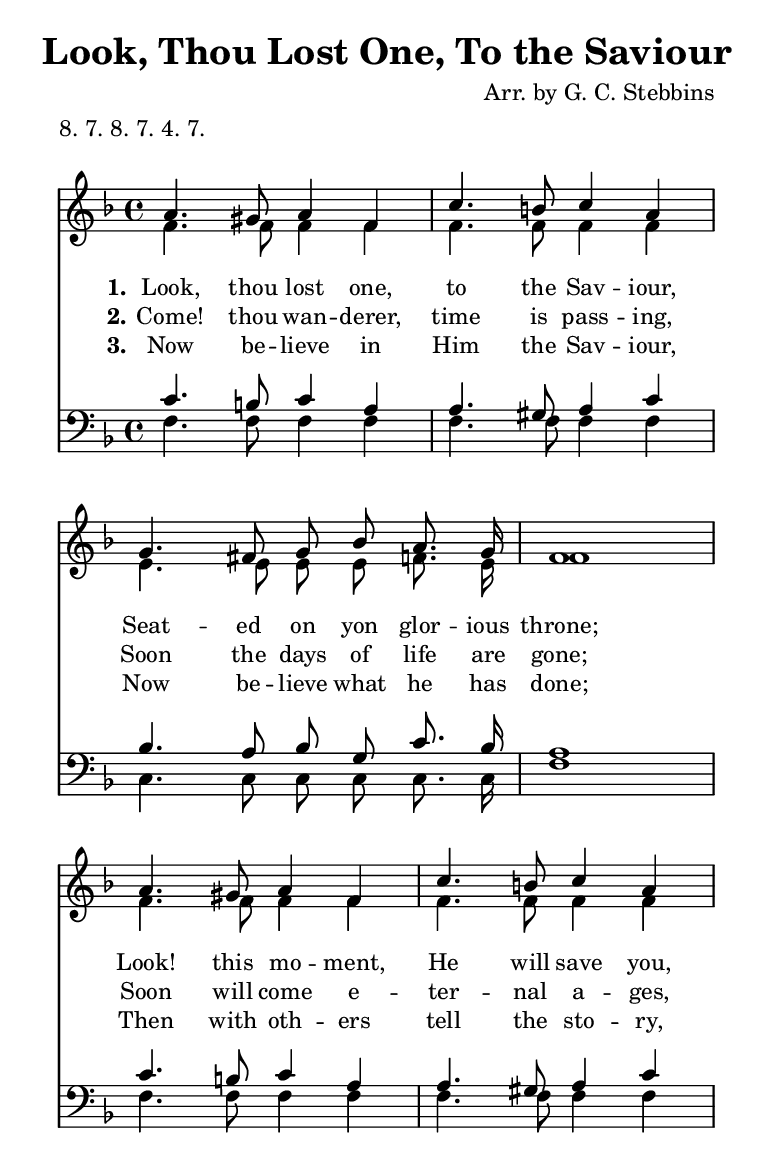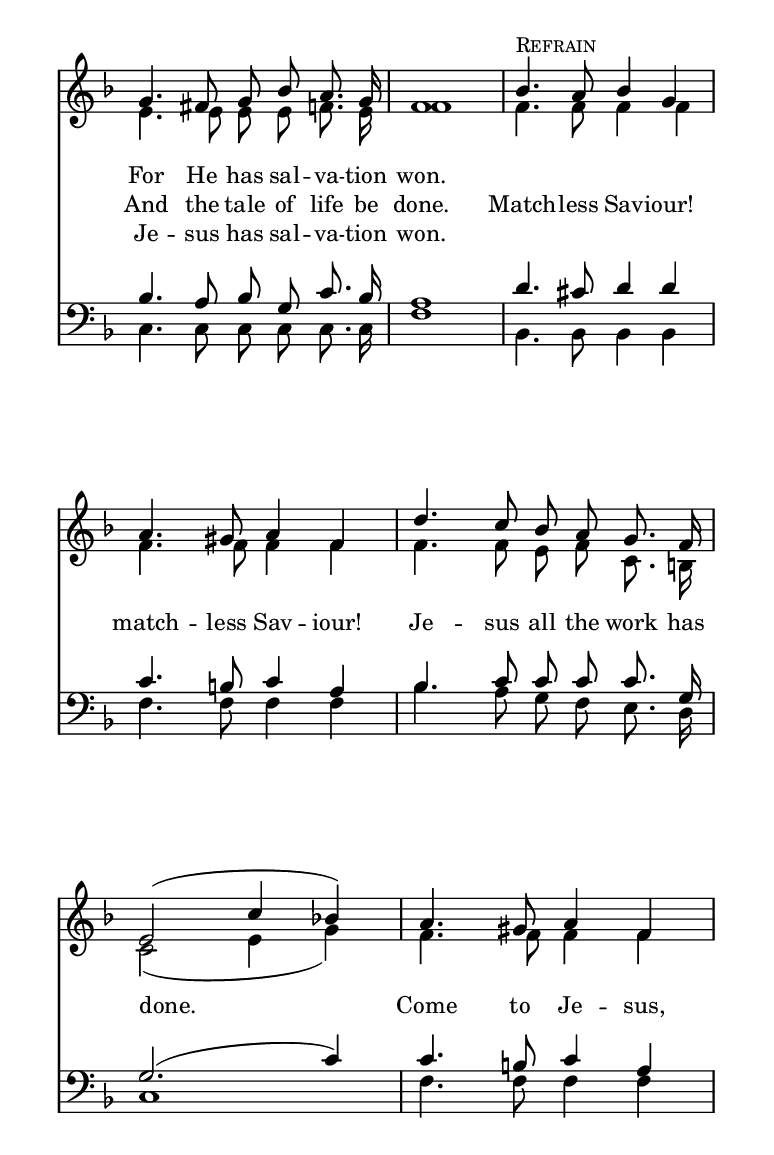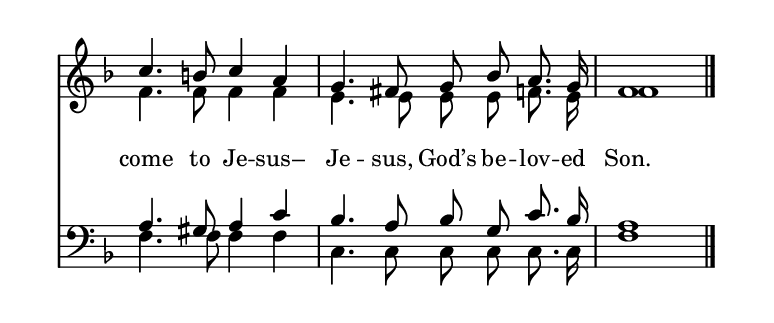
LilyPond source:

\include "common/global.ily"
\paper {
  \include "common/paper.ily"
  %ragged-bottom = ##t
  %ragged-last-bottom = ##t
  %systems-per-page = ##f
  %page-count = ##f
}

\header{
  hymnnumber = "101"
  title = "Look, Thou Lost One, To the Saviour"
  tunename = "Look Ye Saints"
  meter = "8. 7. 8. 7. 4. 7."
  %poet = ""
  composer = "Arr. by G. C. Stebbins"
  %copyright = ""
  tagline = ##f
}

patternAA = { c4. c8 c4 c4 | c4. c8 c4 c4 }
patternBA = { c4. c8 c8 c8 c8. c16 | c1 }
patternBB = { c4. c8 c8 c8 c8. c16 | c2( c4 c4) }
patternBC = { c4. c8 c8 c8 c8. c16 | c2.( c4) }

global = {
  \include "common/overrides.ily"
  \override Staff.TimeSignature.style = #'()
  \time 4/4
  \override Score.MetronomeMark.transparent = ##t % hide all fermata changes too
  \tempo 4=95
  \key f \major
  \autoBeamOff
}

notesSoprano = {
\global
\relative c'' {

  \changePitch \patternAA { a gis a f | c' b c a }
  \changePitch \patternBA { g fis g bes a g | f }
  \changePitch \patternAA { a gis a f | c' b c a }
  \changePitch \patternBA { g fis g bes a g | f }

  << s^\markup { \small \caps "Refrain" }
  \changePitch \patternAA { bes a bes g | a gis a f } >>
  \changePitch \patternBB { d' c bes a g f | e c' bes! }
  \changePitch \patternAA { a gis a f | c' b c a }
  \changePitch \patternBA { g fis g bes a g | f }

  \bar "|."

}
}

notesAlto = {
\global
\relative e' {

  \changePitch \patternAA { f f f f | f f f f }
  \changePitch \patternBA { e e e e f! e | f }
  \changePitch \patternAA { f f f f | f f f f }
  \changePitch \patternBA { e e e e f! e | f }

  \changePitch \patternAA { f f f f | f f f f }
  \changePitch \patternBB { f f e f c b! | c e g }
  \changePitch \patternAA { f f f f | f f f f }
  \changePitch \patternBA { e e e e f! e | f }

}
}

notesTenor = {
\global
\relative a {

  \changePitch \patternAA { c b c a | a gis a c }
  \changePitch \patternBA { bes a bes g c bes | a }
  \changePitch \patternAA { c b c a | a gis a c }
  \changePitch \patternBA { bes a bes g c bes | a }

  \changePitch \patternAA { d cis d d | c b c a }
  \changePitch \patternBC { bes c c c c g | g c }
  \changePitch \patternAA { c b c a | a gis a c }
  \changePitch \patternBA { bes a bes g c bes | a }

}
}

notesBass = {
\global
\relative f {

  \changePitch \patternAA { f f f f | f f f f }
  \changePitch \patternBA { c c c c c c | f }
  \changePitch \patternAA { f f f f | f f f f }
  \changePitch \patternBA { c c c c c c | f }

  \changePitch \patternAA { bes, bes bes bes | f' f f f }
  \changePitch \patternBA { bes a g f e d | c }
  \changePitch \patternAA { f f f f | f f f f }
  \changePitch \patternBA { c c c c c c | f }

}
}

Refrain = \lyricmode {

Match -- less Sav -- iour! match -- less Sav -- iour!
Je -- sus all the work has done.
Come to Je -- sus, come to Je -- sus–
Je -- sus, God’s be -- lov -- ed Son.

}

wordsA = \lyricmode {
\set stanza = "1."

Look, thou lost one, to the Sav -- iour,
Seat -- ed on yon glor -- ious throne;
Look! this mo -- ment, He will save you,
For He has sal -- va -- tion won.

}

wordsB = \lyricmode {
\set stanza = "2."

Come! thou wan -- derer, time is pass -- ing,
Soon the days of life are gone;
Soon will come e -- ter -- nal a -- ges,
And the tale of life be done.

\Refrain

}

wordsC = \lyricmode {
\set stanza = "3."

Now be -- lieve in Him the Sav -- iour,
Now be -- lieve what he has done;
Then with oth -- ers tell the sto -- ry,
Je -- sus has sal -- va -- tion won.

}

\score {
  \context ChoirStaff <<
    \context Staff = upper <<
      \set ChoirStaff.systemStartDelimiter = #'SystemStartBar
      \context Voice  = sopranos { \voiceOne << \notesSoprano >> }
      \context Voice  = altos { \voiceTwo << \notesAlto >> }
      \context Lyrics = one   \lyricsto sopranos \wordsA
      \context Lyrics = two   \lyricsto sopranos \wordsB
      \context Lyrics = three \lyricsto sopranos \wordsC
    >>
    \context Staff = men <<
      \clef bass
      \context Voice  = tenors { \voiceOne << \notesTenor >> }
      \context Voice  = basses { \voiceTwo << \notesBass >> }
    >>
  >>
  \layout {
    \include "common/layout.ily"
  }
  \midi{
    \include "common/midi.ily"
  }
}

\version "2.18.0"  % necessary for upgrading to future LilyPond versions.

% vi:set et ts=2 sw=2 ai nocindent syntax=lilypond:
